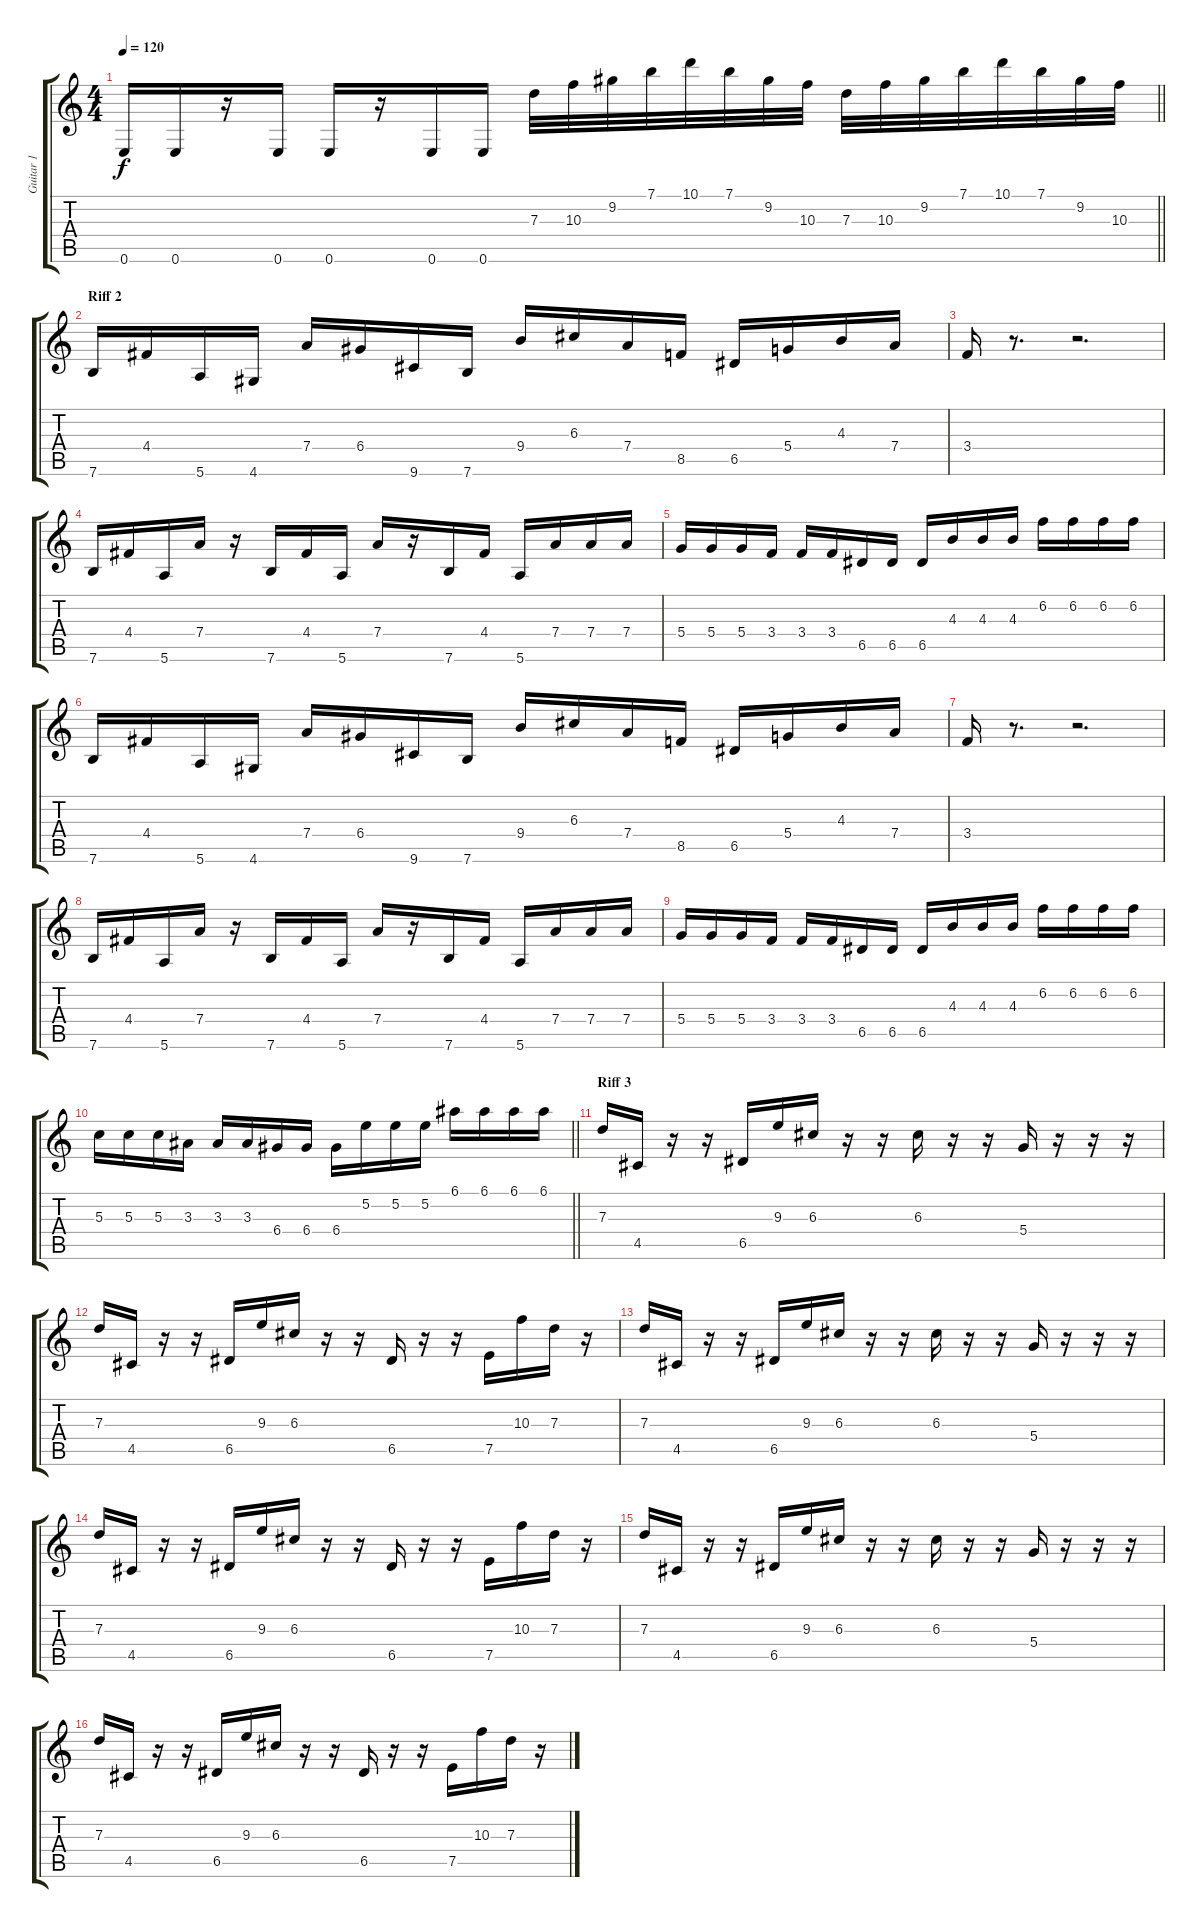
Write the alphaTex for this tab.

\track ("Guitar 1" "Guitar 1") {instrument distortionguitar}
\staff {score tabs}
\tuning (E4 B3 G3 D3 A2 E2) {hide}
\ts (4 4)
\tempo 120
\clef g2
\barLineRight lightlight
\ks c
0.6.16{dy f} 0.6.16 r.16 0.6.16 0.6.16 r.16 0.6.16 0.6.16 7.3.32 10.3.32 9.2.32 7.1.32 10.1.32 7.1.32 9.2.32 10.3.32 7.3.32 10.3.32 9.2.32 7.1.32 10.1.32 7.1.32 9.2.32 10.3.32 |
\section ("" "Riff 2")
7.6.16 4.4.16 5.6.16 4.6.16 7.4.16 6.4.16 9.6.16 7.6.16 9.4.16 6.3.16 7.4.16 8.5.16 6.5.16 5.4.16 4.3.16 7.4.16 |
3.4.16 r.8{d} r.2{d} |
7.6.16 4.4.16 5.6.16 7.4.16 r.16 7.6.16 4.4.16 5.6.16 7.4.16 r.16 7.6.16 4.4.16 5.6.16 7.4.16 7.4.16 7.4.16 |
5.4.16 5.4.16 5.4.16 3.4.16 3.4.16 3.4.16 6.5.16 6.5.16 6.5.16 4.3.16 4.3.16 4.3.16 6.2.16 6.2.16 6.2.16 6.2.16 |
7.6.16 4.4.16 5.6.16 4.6.16 7.4.16 6.4.16 9.6.16 7.6.16 9.4.16 6.3.16 7.4.16 8.5.16 6.5.16 5.4.16 4.3.16 7.4.16 |
3.4.16 r.8{d} r.2{d} |
7.6.16 4.4.16 5.6.16 7.4.16 r.16 7.6.16 4.4.16 5.6.16 7.4.16 r.16 7.6.16 4.4.16 5.6.16 7.4.16 7.4.16 7.4.16 |
5.4.16 5.4.16 5.4.16 3.4.16 3.4.16 3.4.16 6.5.16 6.5.16 6.5.16 4.3.16 4.3.16 4.3.16 6.2.16 6.2.16 6.2.16 6.2.16 |
\barLineRight lightlight
5.3.16 5.3.16 5.3.16 3.3.16 3.3.16 3.3.16 6.4.16 6.4.16 6.4.16 5.2.16 5.2.16 5.2.16 6.1.16 6.1.16 6.1.16 6.1.16 |
\section ("" "Riff 3")
7.3.16 4.5.16 r.16 r.16 6.5.16 9.3.16 6.3.16 r.16 r.16 6.3.16 r.16 r.16 5.4.16 r.16 r.16 r.16 |
7.3.16 4.5.16 r.16 r.16 6.5.16 9.3.16 6.3.16 r.16 r.16 6.5.16 r.16 r.16 7.5.16 10.3.16 7.3.16 r.16 |
7.3.16 4.5.16 r.16 r.16 6.5.16 9.3.16 6.3.16 r.16 r.16 6.3.16 r.16 r.16 5.4.16 r.16 r.16 r.16 |
7.3.16 4.5.16 r.16 r.16 6.5.16 9.3.16 6.3.16 r.16 r.16 6.5.16 r.16 r.16 7.5.16 10.3.16 7.3.16 r.16 |
7.3.16 4.5.16 r.16 r.16 6.5.16 9.3.16 6.3.16 r.16 r.16 6.3.16 r.16 r.16 5.4.16 r.16 r.16 r.16 |
7.3.16 4.5.16 r.16 r.16 6.5.16 9.3.16 6.3.16 r.16 r.16 6.5.16 r.16 r.16 7.5.16 10.3.16 7.3.16 r.16
